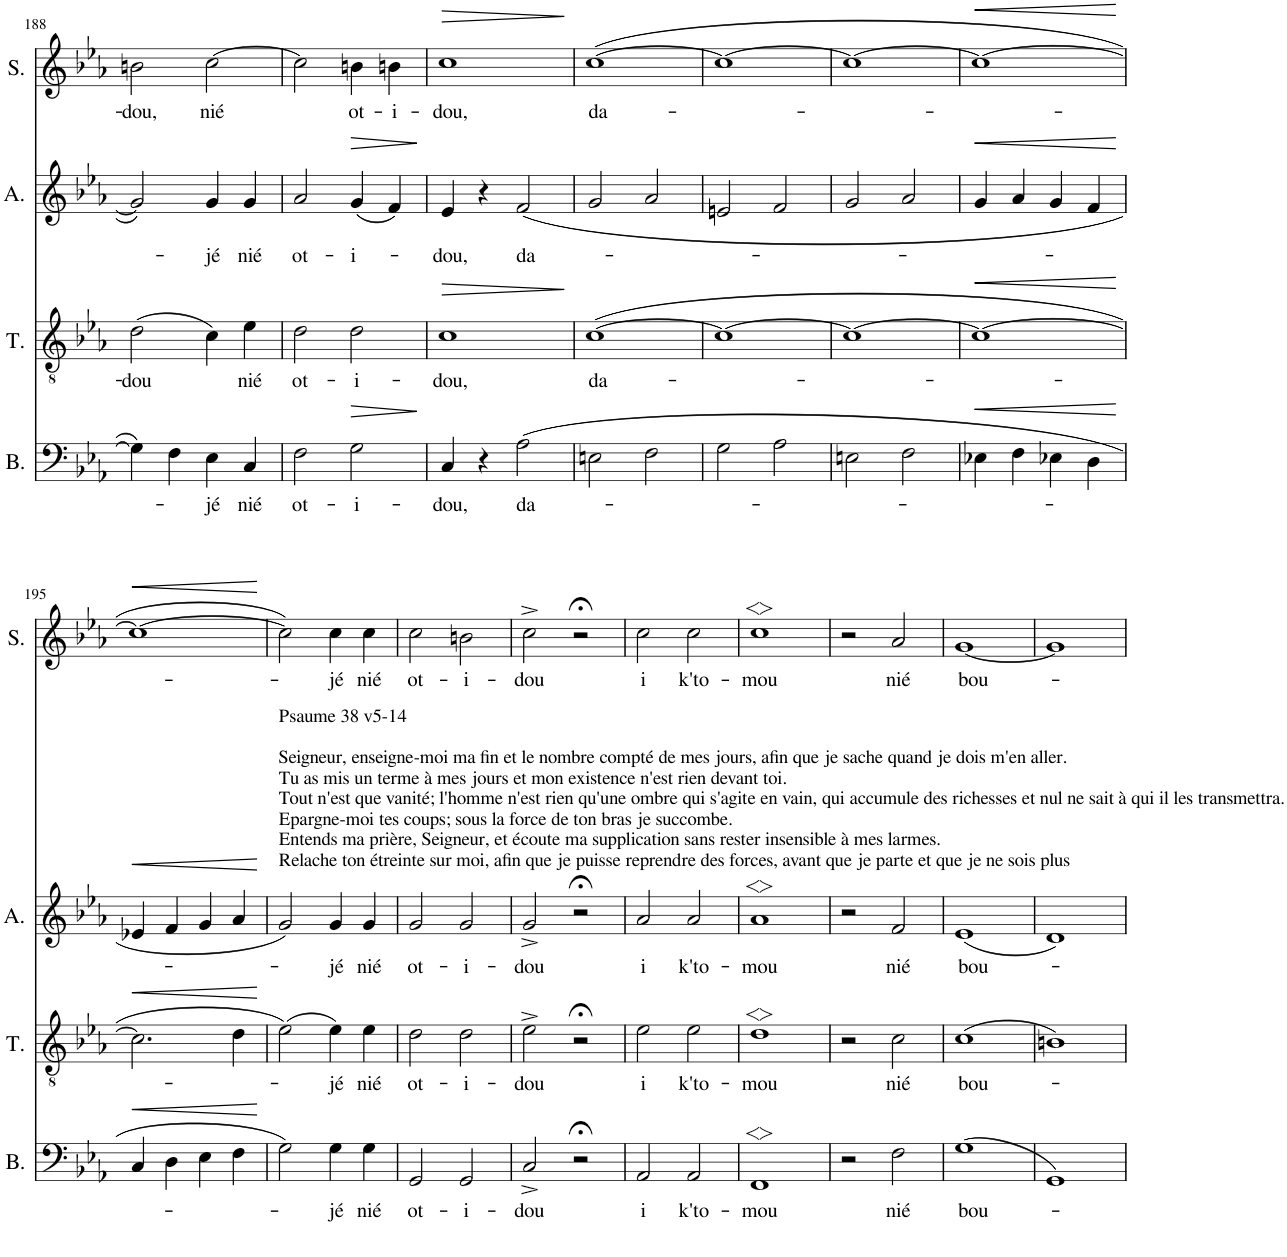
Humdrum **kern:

**kern	**text	**dynam	**kern	**text	**dynam	**kern	**text	**dynam	**kern	**text	**dynam
*part4	*part4	*part4	*part3	*part3	*part3	*part2	*part2	*part2	*part1	*part1	*part1
*staff4	*staff4	*staff4	*staff3	*staff3	*staff3	*staff2	*staff2	*staff2	*staff1	*staff1	*staff1
*I"Bass	*	*	*I"Ténor	*	*	*I"Alto	*	*	*I"Soprano	*	*
*I'B.	*	*	*I'T.	*	*	*I'A.	*	*	*I'S.	*	*
!!LO:PB:g=z
*clefF4	*	*	*clefGv2	*	*	*clefG2	*	*	*clefG2	*	*
*k[b-e-a-]	*	*	*k[b-e-a-]	*	*	*k[b-e-a-]	*	*	*k[b-e-a-]	*	*
*M4/4	*	*	*M4/4	*	*	*M4/4	*	*	*M4/4	*	*
=188	=188	=188	=188	=188	=188	=188	=188	=188	=188	=188	=188
!	!	!	!	!LO:LY:b	!	!	!	!	!	!LO:LY:b	!
4G\]	.	.	(2d\	-dou	.	2g/]	.	.	2bn\	-dou,	.
4F\	.	.	.	.	.	.	.	.	.	.	.
!	!LO:LY:b	!	!	!	!	!	!LO:LY:b	!	!	!LO:LY:b	!
4E-\	jé	.	4c\)	.	.	4g/	-jé	.	[2cc\	nié	.
!	!LO:LY:b	!	!	!LO:LY:b	!	!	!LO:LY:b	!	!	!	!
4C/	nié	.	4e-\	nié	.	4g/	nié	.	.	.	.
=189	=189	=189	=189	=189	=189	=189	=189	=189	=189	=189	=189
!	!LO:LY:b	!	!	!LO:LY:b	!	!	!LO:LY:b	!	!	!	!
2F\	ot-	.	2d\	ot-	.	2a-/	ot-	.	2cc\]	.	.
!	!LO:LY:b	!LO:HP:b	!	!LO:LY:b	!	!	!LO:LY:b	!LO:HP:b	!	!LO:LY:b	!
2G\	-i-	>	2d\	-i-	.	(4g/	-i-	>	4bn\	ot-	.
!	!	!	!	!	!	!	!	!	!	!LO:LY:b	!
.	.	.	.	.	.	4f/)	.	.	4bn\	-i-	.
.	.	]	.	.	.	.	.	]	.	.	.
=190	=190	=190	=190	=190	=190	=190	=190	=190	=190	=190	=190
!	!LO:LY:b	!	!	!LO:LY:b	!LO:HP:b	!	!LO:LY:b	!	!	!LO:LY:b	!LO:HP:b
4C/	-dou,	.	1c	-dou,	>	4e-/	-dou,	.	1cc	-dou,	>
4r	.	.	.	.	.	4r	.	.	.	.	.
!	!LO:LY:b	!	!	!	!	!	!LO:LY:b	!	!	!	!
(2A-\	da-	.	.	.	.	(2f/	da-	.	.	.	.
.	.	.	.	.	]	.	.	.	.	.	]
=191	=191	=191	=191	=191	=191	=191	=191	=191	=191	=191	=191
!	!	!	!	!LO:LY:b	!	!	!	!	!	!LO:LY:b	!
2En\	.	.	([1c	da-	.	2g/	.	.	([1cc	da-	.
2F\	.	.	.	.	.	2a-/	.	.	.	.	.
=192	=192	=192	=192	=192	=192	=192	=192	=192	=192	=192	=192
2G\	.	.	1c_	.	.	2en/	.	.	1cc_	.	.
2A-\	.	.	.	.	.	2f/	.	.	.	.	.
=193	=193	=193	=193	=193	=193	=193	=193	=193	=193	=193	=193
2En\	.	.	1c_	.	.	2g/	.	.	1cc_	.	.
2F\	.	.	.	.	.	2a-/	.	.	.	.	.
=194	=194	=194	=194	=194	=194	=194	=194	=194	=194	=194	=194
!	!	!LO:HP:b	!	!	!LO:HP:b	!	!	!LO:HP:b	!	!	!LO:HP:b
4E-X\	.	<	1c_	.	<	4g/	.	<	1cc_	.	<
4F\	.	.	.	.	.	4a-/	.	.	.	.	.
4E-X\	.	.	.	.	.	4g/	.	.	.	.	.
4D\	.	.	.	.	.	4f/	.	.	.	.	.
.	.	[	.	.	[	.	.	[	.	.	[
!!LO:LB:g=z
=195	=195	=195	=195	=195	=195	=195	=195	=195	=195	=195	=195
!	!	!LO:HP:b	!	!	!LO:HP:b	!	!	!LO:HP:b	!	!	!LO:HP:b
4C/	.	<	2.c\]	.	<	4e-X/	.	<	1cc_	.	<
4D\	.	.	.	.	.	4f/	.	.	.	.	.
4E-\	.	.	.	.	.	4g/	.	.	.	.	.
4F\	.	.	4d\	.	.	4a-/	.	.	.	.	.
.	.	[	.	.	[	.	.	[	.	.	[
=196	=196	=196	=196	=196	=196	=196	=196	=196	=196	=196	=196
!	!	!	!	!	!	!	!	!	!LO:TX:b:t=Psaume 38 v5-14	!	!
!	!	!	!	!	!	!	!	!	!LO:TX:b:t=Seigneur, enseigne-moi ma fin et le nombre compté de mes jours, afin que je sache quand je dois m'en aller.	!	!
!	!	!	!	!	!	!	!	!	!LO:TX:b:t=Tu as mis un terme à mes jours et mon existence n'est rien devant toi.	!	!
!	!	!	!	!	!	!	!	!	!LO:TX:b:t=Tout n'est que vanité; l'homme n'est rien qu'une ombre qui s'agite en vain, qui accumule des richesses et nul ne sait à qui il les transmettra.	!	!
!	!	!	!	!	!	!	!	!	!LO:TX:b:t=Epargne-moi tes coups; sous la force de ton bras je succombe.	!	!
!	!	!	!	!	!	!	!	!	!LO:TX:b:t=Entends ma prière, Seigneur, et écoute ma supplication sans rester insensible à mes larmes.	!	!
!	!	!	!	!	!	!	!	!	!LO:TX:b:t=Relache ton étreinte sur moi, afin que je puisse reprendre des forces, avant que je parte et que je ne sois plus	!	!
2G\)	.	.	(2e-\)	.	.	2g/)	.	.	2cc\])	.	.
!	!LO:LY:b	!	!	!LO:LY:b	!	!	!LO:LY:b	!	!	!LO:LY:b	!
4G\	-jé	.	4e-\)	-jé	.	4g/	-jé	.	4cc\	-jé	.
!	!LO:LY:b	!	!	!LO:LY:b	!	!	!LO:LY:b	!	!	!LO:LY:b	!
4G\	nié	.	4e-\	nié	.	4g/	nié	.	4cc\	nié	.
=197	=197	=197	=197	=197	=197	=197	=197	=197	=197	=197	=197
!	!LO:LY:b	!	!	!LO:LY:b	!	!	!LO:LY:b	!	!	!LO:LY:b	!
2GG/	ot-	.	2d\	ot-	.	2g/	ot-	.	2cc\	ot-	.
!	!LO:LY:b	!	!	!LO:LY:b	!	!	!LO:LY:b	!	!	!LO:LY:b	!
2GG/	-i-	.	2d\	-i-	.	2g/	-i-	.	2bn\	-i-	.
=198	=198	=198	=198	=198	=198	=198	=198	=198	=198	=198	=198
!	!LO:LY:b	!	!	!LO:LY:b	!	!	!LO:LY:b	!	!	!LO:LY:b	!
2C^/	-dou	.	2e-^\	-dou	.	2g^/	-dou	.	2cc^\	-dou	.
2r;<	.	.	2r;<	.	.	2r;<	.	.	2r;<	.	.
=199	=199	=199	=199	=199	=199	=199	=199	=199	=199	=199	=199
!	!LO:LY:b	!	!	!LO:LY:b	!	!	!LO:LY:b	!	!	!LO:LY:b	!
2AA-/	i	.	2e-\	i	.	2a-/	i	.	2cc\	i	.
!	!LO:LY:b	!	!	!LO:LY:b	!	!	!LO:LY:b	!	!	!LO:LY:b	!
2AA-/	k'to-	.	2e-\	k'to-	.	2a-/	k'to-	.	2cc\	k'to-	.
=200	=200	=200	=200	=200	=200	=200	=200	=200	=200	=200	=200
!	!LO:LY:b	!	!	!LO:LY:b	!	!	!LO:LY:b	!	!	!LO:LY:b	!
1FF>	-mou	.	1d>	-mou	.	1a->	-mou	.	1cc>	-mou	.
=201	=201	=201	=201	=201	=201	=201	=201	=201	=201	=201	=201
2r	.	.	2r	.	.	2r	.	.	2r	.	.
!	!LO:LY:b	!	!	!LO:LY:b	!	!	!LO:LY:b	!	!	!LO:LY:b	!
2F\	nié	.	2c\	nié	.	2f/	nié	.	2a-/	nié	.
=202	=202	=202	=202	=202	=202	=202	=202	=202	=202	=202	=202
!	!LO:LY:b	!	!	!LO:LY:b	!	!	!LO:LY:b	!	!	!LO:LY:b	!
(1G	bou-	.	(1c	bou-	.	(1e-	bou-	.	[1g	bou-	.
=203	=203	=203	=203	=203	=203	=203	=203	=203	=203	=203	=203
1GG)	.	.	1Bn)	.	.	1d)	.	.	1g]	.	.
=	=	=	=	=	=	=	=	=	=	=	=
*-	*-	*-	*-	*-	*-	*-	*-	*-	*-	*-	*-
